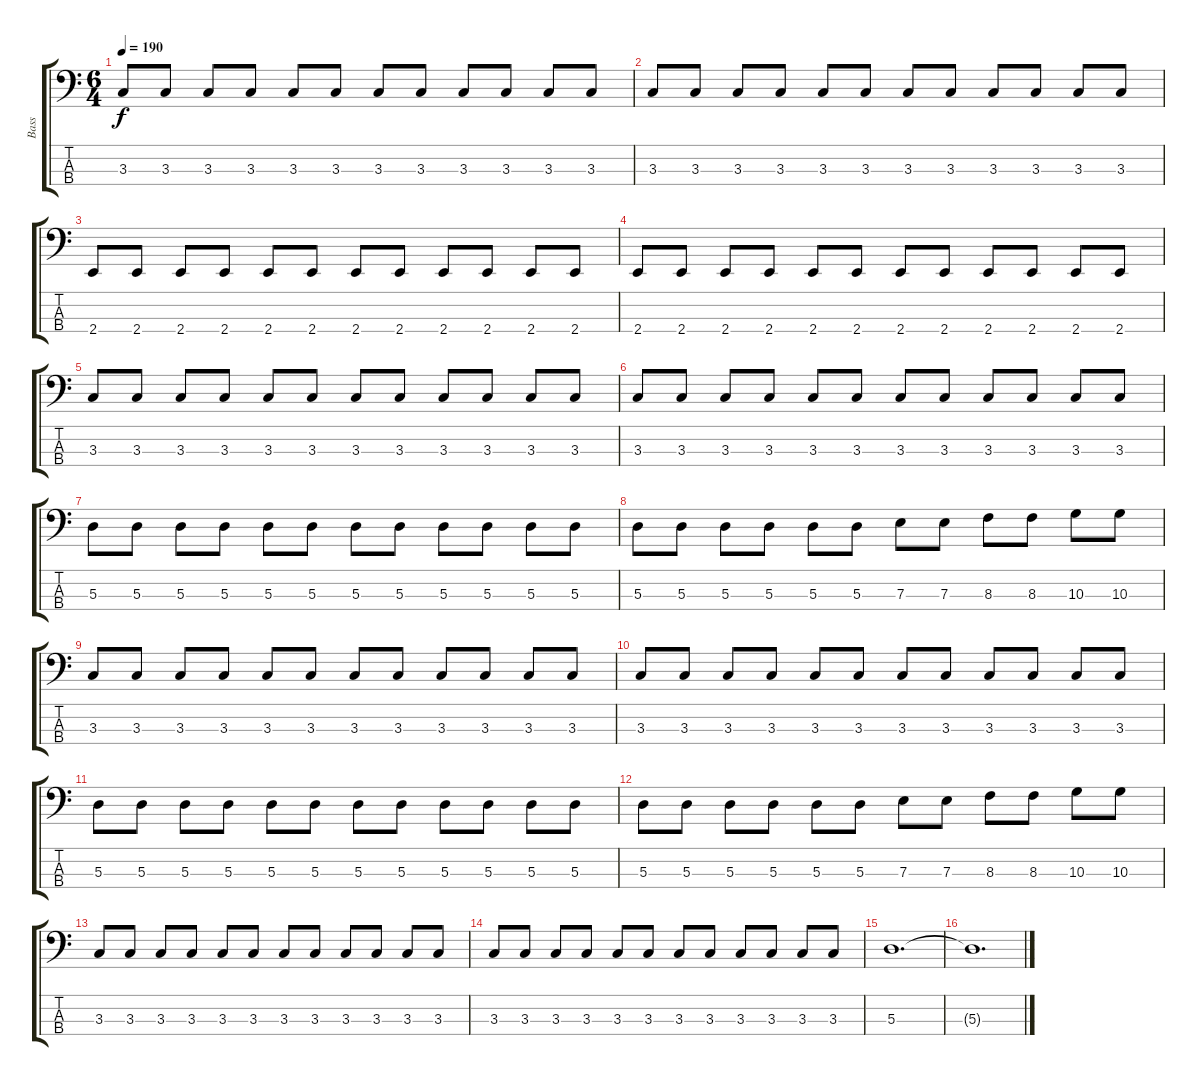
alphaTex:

\track ("Bass" "Bass") {instrument electricbasspick}
\staff {score tabs}
\tuning (G2 D2 A1 D1) {hide}
\ts (6 4)
\tempo 190
\clef f4
\ks c
3.3.8{dy f} 3.3.8 3.3.8 3.3.8 3.3.8 3.3.8 3.3.8 3.3.8 3.3.8 3.3.8 3.3.8 3.3.8 |
3.3.8 3.3.8 3.3.8 3.3.8 3.3.8 3.3.8 3.3.8 3.3.8 3.3.8 3.3.8 3.3.8 3.3.8 |
2.4.8 2.4.8 2.4.8 2.4.8 2.4.8 2.4.8 2.4.8 2.4.8 2.4.8 2.4.8 2.4.8 2.4.8 |
2.4.8 2.4.8 2.4.8 2.4.8 2.4.8 2.4.8 2.4.8 2.4.8 2.4.8 2.4.8 2.4.8 2.4.8 |
3.3.8 3.3.8 3.3.8 3.3.8 3.3.8 3.3.8 3.3.8 3.3.8 3.3.8 3.3.8 3.3.8 3.3.8 |
3.3.8 3.3.8 3.3.8 3.3.8 3.3.8 3.3.8 3.3.8 3.3.8 3.3.8 3.3.8 3.3.8 3.3.8 |
5.3.8 5.3.8 5.3.8 5.3.8 5.3.8 5.3.8 5.3.8 5.3.8 5.3.8 5.3.8 5.3.8 5.3.8 |
5.3.8 5.3.8 5.3.8 5.3.8 5.3.8 5.3.8 7.3.8 7.3.8 8.3.8 8.3.8 10.3.8 10.3.8 |
3.3.8 3.3.8 3.3.8 3.3.8 3.3.8 3.3.8 3.3.8 3.3.8 3.3.8 3.3.8 3.3.8 3.3.8 |
3.3.8 3.3.8 3.3.8 3.3.8 3.3.8 3.3.8 3.3.8 3.3.8 3.3.8 3.3.8 3.3.8 3.3.8 |
5.3.8 5.3.8 5.3.8 5.3.8 5.3.8 5.3.8 5.3.8 5.3.8 5.3.8 5.3.8 5.3.8 5.3.8 |
5.3.8 5.3.8 5.3.8 5.3.8 5.3.8 5.3.8 7.3.8 7.3.8 8.3.8 8.3.8 10.3.8 10.3.8 |
3.3.8 3.3.8 3.3.8 3.3.8 3.3.8 3.3.8 3.3.8 3.3.8 3.3.8 3.3.8 3.3.8 3.3.8 |
3.3.8 3.3.8 3.3.8 3.3.8 3.3.8 3.3.8 3.3.8 3.3.8 3.3.8 3.3.8 3.3.8 3.3.8 |
5.3.1{d} |
5.3{t}.1{d}
